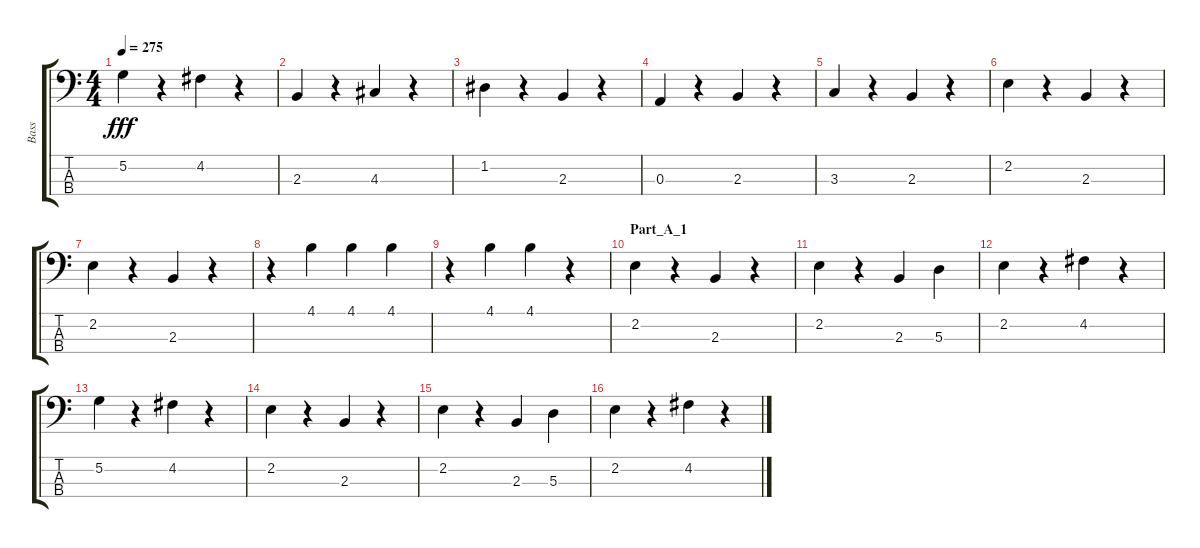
\track ("Bass" "Bass") {instrument acousticbass}
\staff {score tabs}
\tuning (G2 D2 A1 E1) {hide}
\ts (4 4)
\tempo 275
\clef f4
\ks c
5.2.4{dy fff} r.4 4.2.4 r.4 |
2.3.4 r.4 4.3.4 r.4 |
1.2.4 r.4 2.3.4 r.4 |
0.3.4 r.4 2.3.4 r.4 |
3.3.4 r.4 2.3.4 r.4 |
2.2.4 r.4 2.3.4 r.4 |
2.2.4 r.4 2.3.4 r.4 |
r.4 4.1.4 4.1.4 4.1.4 |
r.4 4.1.4 4.1.4 r.4 |
\section ("" "Part_A_1")
2.2.4 r.4 2.3.4 r.4 |
2.2.4 r.4 2.3.4 5.3.4 |
2.2.4 r.4 4.2.4 r.4 |
5.2.4 r.4 4.2.4 r.4 |
2.2.4 r.4 2.3.4 r.4 |
2.2.4 r.4 2.3.4 5.3.4 |
2.2.4 r.4 4.2.4 r.4
